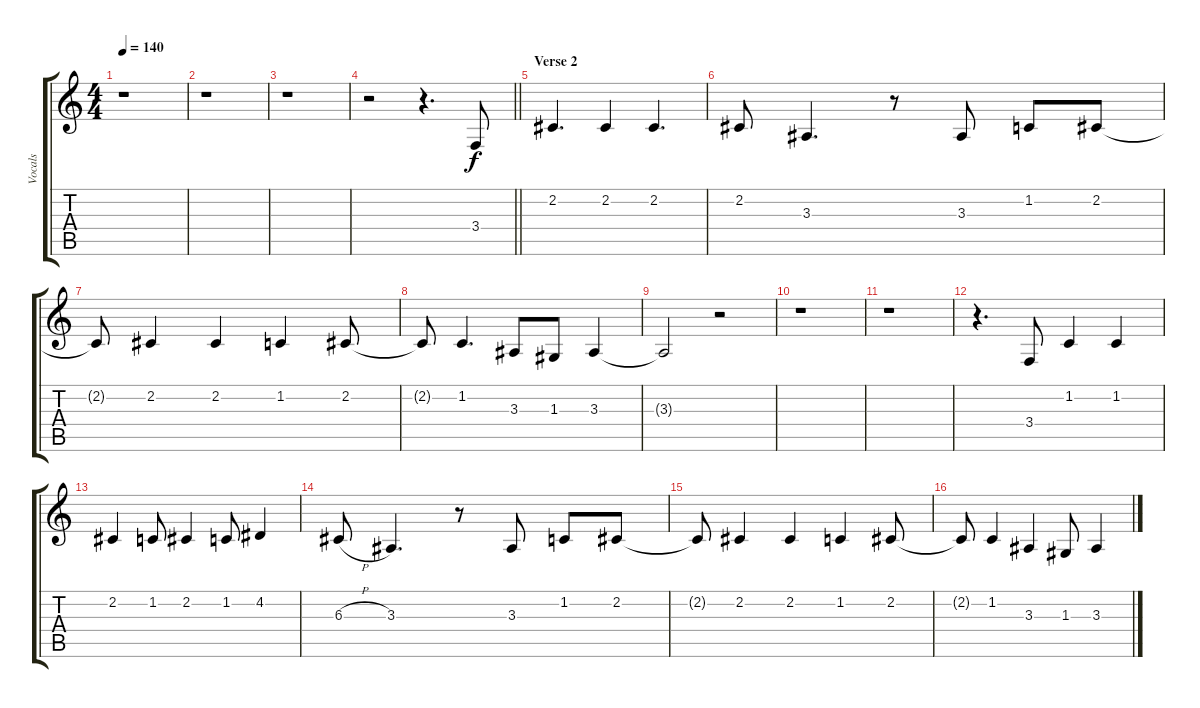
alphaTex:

\track ("Vocals" "Vocals") {instrument lead2sawtooth}
\staff {score tabs}
\tuning (E4 B3 G3 D3 A2 E2) {hide}
\ts (4 4)
\tempo 140
\clef g2
\ks c
r.1{dy f} |
r.1 |
r.1 |
\barLineRight lightlight
r.2 r.4{d} 3.4.8 |
\section ("" "Verse 2")
2.2.4{d} 2.2.4 2.2.4{d} |
2.2.8 3.3.4{d} r.8 3.3.8 1.2.8 2.2.8 |
2.2{t}.8 2.2.4 2.2.4 1.2.4 2.2.8 |
2.2{t}.8 1.2.4{d} 3.3.8 1.3.8 3.3.4 |
3.3{t}.2 r.2 |
r.1 |
r.1 |
r.4{d} 3.4.8 1.2.4 1.2.4 |
2.2.4 1.2.8 2.2.4 1.2.8 4.2.4 |
6.3{h}.8 3.3.4{d} r.8 3.3.8 1.2.8 2.2.8 |
2.2{t}.8 2.2.4 2.2.4 1.2.4 2.2.8 |
2.2{t}.8 1.2.4 3.3.4 1.3.8 3.3.4
